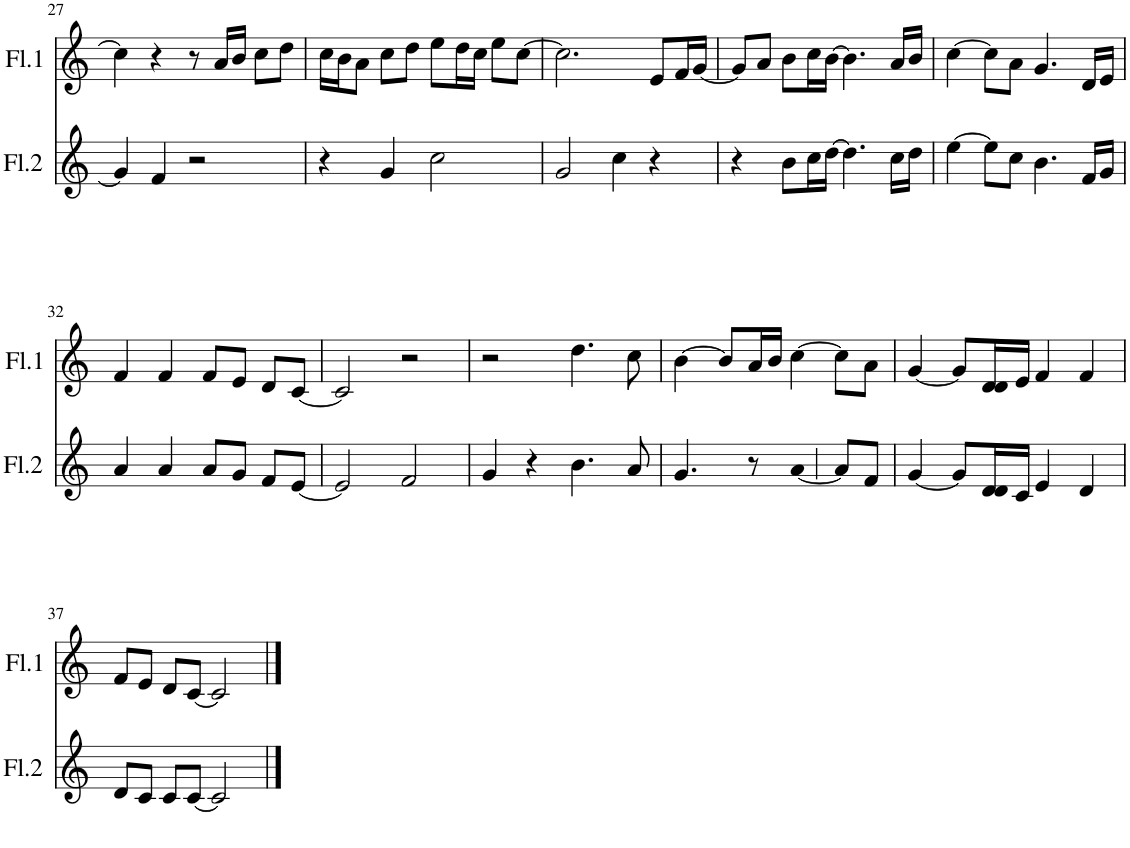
**kern	**kern
*part2	*part1
*staff2	*staff1
*I"Flauta	*I"Flauta
*I'Fl.2	*I'Fl.1
!!LO:PB:g=z
*clefG2	*clefG2
*k[]	*k[]
*M4/4	*M4/4
=27	=27
4g/]	4cc\]
4f/	4r
2r	8r
.	16a/LL
.	16b/JJ
.	8cc\L
.	8dd\J
=28	=28
4r	16cc\LL
.	16b\J
.	8a\J
4g/	8cc\L
.	8dd\J
2cc\	8ee\L
.	16dd\L
.	16cc\JJ
.	8ee\L
.	[8cc\J
=29	=29
2g/	2.cc\]
4cc\	.
4r	8e/L
.	16f/L
.	[16g/JJ
=30	=30
4r	8g/L]
.	8a/J
8b\L	8b\L
16cc\L	16cc\L
[16dd\JJ	[16b\JJ
4.dd\]	4.b\]
16cc\LL	16a/LL
16dd\JJ	16b/JJ
=31	=31
[4ee\	[4cc\
8ee\L]	8cc\L]
8cc\J	8a\J
4.b\	4.g/
16f/LL	16d/LL
16g/JJ	16e/JJ
!!LO:LB:g=z
=32	=32
4a/	4f/
4a/	4f/
8a/L	8f/L
8g/J	8e/J
8f/L	8d/L
[8e/J	[8c/J
=33	=33
2e/]	2c/]
2f/	2r
=34	=34
4g/	2r
4r	.
4.b\	4.dd\
8a/	8cc\
=35	=35
4.g/	[4b\
.	8b/L]
8r	16a/L
.	16b/JJ
[4a/	[4cc\
8a/L]	8cc\L]
8f/J	8a\J
=36	=36
[4g/	[4g/
8g/L]	8g/L]
16d/ 16d/L	16d/ 16d/L
16c/JJ	16e/JJ
4e/	4f/
4d/	4f/
!!LO:LB:g=z
=37	=37
8d/L	8f/L
8c/J	8e/J
8c/L	8d/L
[8c/J	[8c/J
2c/]	2c/]
==	==
*-	*-
